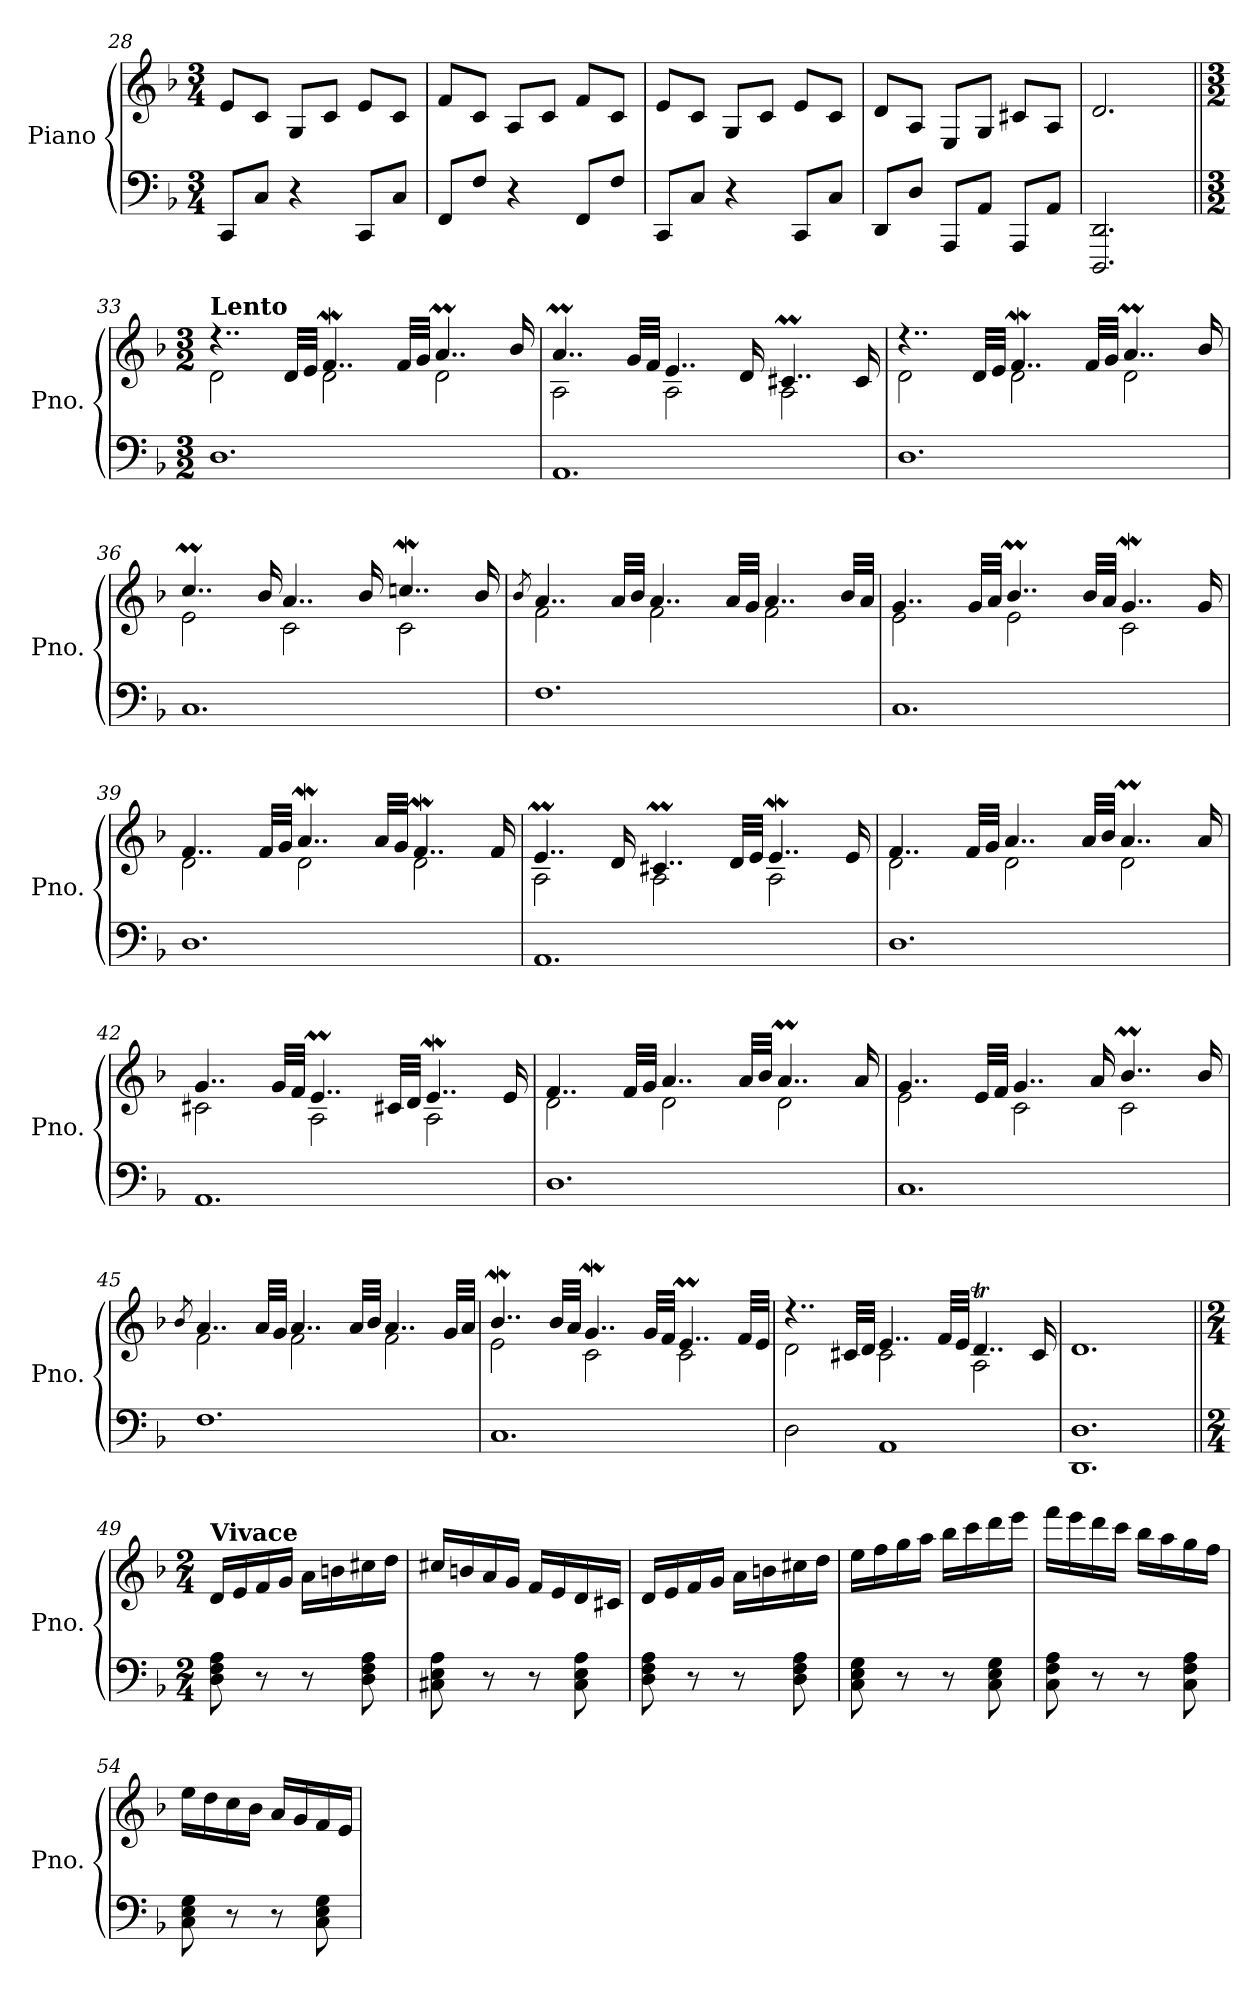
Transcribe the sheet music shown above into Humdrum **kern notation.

**kern	**kern
*part1	*part1
*staff2	*staff1
*I"Piano	*
*I'Pno.	*
*clefF4	*clefG2
*k[b-]	*k[b-]
*M3/4	*M3/4
=28	=28
8CC/L	8e/L
8C/J	8c/J
4r	8G/L
.	8c/J
8CC/L	8e/L
8C/J	8c/J
=29	=29
8FF/L	8f/L
8F/J	8c/J
4r	8A/L
.	8c/J
8FF/L	8f/L
8F/J	8c/J
=30	=30
8CC/L	8e/L
8C/J	8c/J
4r	8G/L
.	8c/J
8CC/L	8e/L
8C/J	8c/J
!!LO:LB:g=z
=31	=31
8DD/L	8d/L
8D/J	8A/J
8AAA/L	8E/L
8AA/J	8G/J
8AAA/L	8c#X/L
8AA/J	8A/J
=32	=32
2.DDD/ 2.DD/	2.d/
!!LO:PB:g=z
=33||	=33||
*M3/2	*M3/2
*	*^
!	!LO:TX:a:B:t=Lento	!
1.D	4..r	2d\
.	32d/LLL	.
.	32e/JJJ	.
.	4..fw/	2d\
.	32f/LLL	.
.	32g/JJJ	.
.	4..am/	2d\
.	16b-/	.
=34	=34	=34
1.AA	4..am/	2A\
.	32g/LLL	.
.	32f/JJJ	.
.	4..e/	2A\
.	16d/	.
.	4..c#Xm/	2A\
.	16c#/	.
=35	=35	=35
1.D	4..r	2d\
.	32d/LLL	.
.	32e/JJJ	.
.	4..fw/	2d\
.	32f/LLL	.
.	32g/JJJ	.
.	4..am/	2d\
.	16b-/	.
=36	=36	=36
1.C	4..ccM/	2e\
.	16b-/	.
.	4..a/	2c\
.	16b-/	.
.	4..ccnW/	2c\
.	16b-/	.
!!LO:LB:g=z	!!
=37	=37	=37
.	8qb-/	.
1.F	4..a/	2f\
.	32a/LLL	.
.	32b-/JJJ	.
.	4..a/	2f\
.	32a/LLL	.
.	32g/JJJ	.
.	4..a/	2f\
.	32b-/LLL	.
.	32a/JJJ	.
=38	=38	=38
1.C	4..g/	2e\
.	32g/LLL	.
.	32a/JJJ	.
.	4..b-M/	2e\
.	32b-/LLL	.
.	32a/JJJ	.
.	4..gW/	2c\
.	16g/	.
=39	=39	=39
1.D	4..f/	2d\
.	32f/LLL	.
.	32g/JJJ	.
.	4..aW/	2d\
.	32a/LLL	.
.	32g/JJJ	.
.	4..fw/	2d\
.	16f/	.
!!LO:LB:g=z	!!
=40	=40	=40
1.AA	4..em/	2A\
.	16d/	.
.	4..c#Xm/	2A\
.	32d/LLL	.
.	32e/JJJ	.
.	4..eW/	2A\
.	16e/	.
=41	=41	=41
1.D	4..f/	2d\
.	32f/LLL	.
.	32g/JJJ	.
.	4..a/	2d\
.	32a/LLL	.
.	32b-/JJJ	.
.	4..am/	2d\
.	16a/	.
=42	=42	=42
1.AA	4..g/	2c#X\
.	32g/LLL	.
.	32f/JJJ	.
.	4..em/	2A\
.	32c#X/LLL	.
.	32d/JJJ	.
.	4..eW/	2A\
.	16e/	.
!!LO:LB:g=z	!!
=43	=43	=43
1.D	4..f/	2d\
.	32f/LLL	.
.	32g/JJJ	.
.	4..a/	2d\
.	32a/LLL	.
.	32b-/JJJ	.
.	4..am/	2d\
.	16a/	.
=44	=44	=44
1.C	4..g/	2e\
.	32e/LLL	.
.	32f/JJJ	.
.	4..g/	2c\
.	16a/	.
.	4..b-M/	2c\
.	16b-/	.
!!LO:LB:g=z	!!
=45	=45	=45
.	8qb-/	.
1.F	4..a/	2f\
.	32a/LLL	.
.	32g/JJJ	.
.	4..a/	2f\
.	32a/LLL	.
.	32b-/JJJ	.
.	4..a/	2f\
.	32g/LLL	.
.	32a/JJJ	.
=46	=46	=46
1.C	4..b-w/	2e\
.	32b-/LLL	.
.	32a/JJJ	.
.	4..gW/	2c\
.	32g/LLL	.
.	32f/JJJ	.
.	4..em/	2c\
.	32f/LLL	.
.	32e/JJJ	.
=47	=47	=47
2D\	4..r	2d\
.	32c#X/LLL	.
.	32d/JJJ	.
1AA	4..e/	2c#\
.	32f/LLL	.
.	32e/JJJ	.
.	4..dT/	2A\
.	16c#/	.
*	*v	*v
=48	=48
*^	*
1.D	1.DD	1.d
*v	*v	*
!!LO:PB:g=z
=49||	=49||
*M2/4	*M2/4
*^	*
!	!	!LO:TX:a:B:t=Vivace
*v	*v	*
8D\ 8F\ 8A\	16d/LL
.	16e/
8r	16f/
.	16g/JJ
8r	16a\LL
.	16bn\
8D\ 8F\ 8A\	16cc#X\
.	16dd\JJ
=50	=50
8C#X\ 8E\ 8A\	16cc#X/LL
.	16bn/
8r	16a/
.	16g/JJ
8r	16f/LL
.	16e/
8C#\ 8E\ 8A\	16d/
.	16c#X/JJ
=51	=51
8D\ 8F\ 8A\	16d/LL
.	16e/
8r	16f/
.	16g/JJ
8r	16a\LL
.	16bn\
8D\ 8F\ 8A\	16cc#X\
.	16dd\JJ
=52	=52
8C\ 8E\ 8G\	16ee\LL
.	16ff\
8r	16gg\
.	16aa\JJ
8r	16bb-\LL
.	16ccc\
8C\ 8E\ 8G\	16ddd\
.	16eee\JJ
!!LO:LB:g=z
=53	=53
8C\ 8F\ 8A\	16fff\LL
.	16eee\
8r	16ddd\
.	16ccc\JJ
8r	16bb-\LL
.	16aa\
8C\ 8F\ 8A\	16gg\
.	16ff\JJ
=54	=54
8C\ 8E\ 8G\	16ee\LL
.	16dd\
8r	16cc\
.	16b-\JJ
8r	16a/LL
.	16g/
8C\ 8E\ 8G\	16f/
.	16e/JJ
=	=
*-	*-
